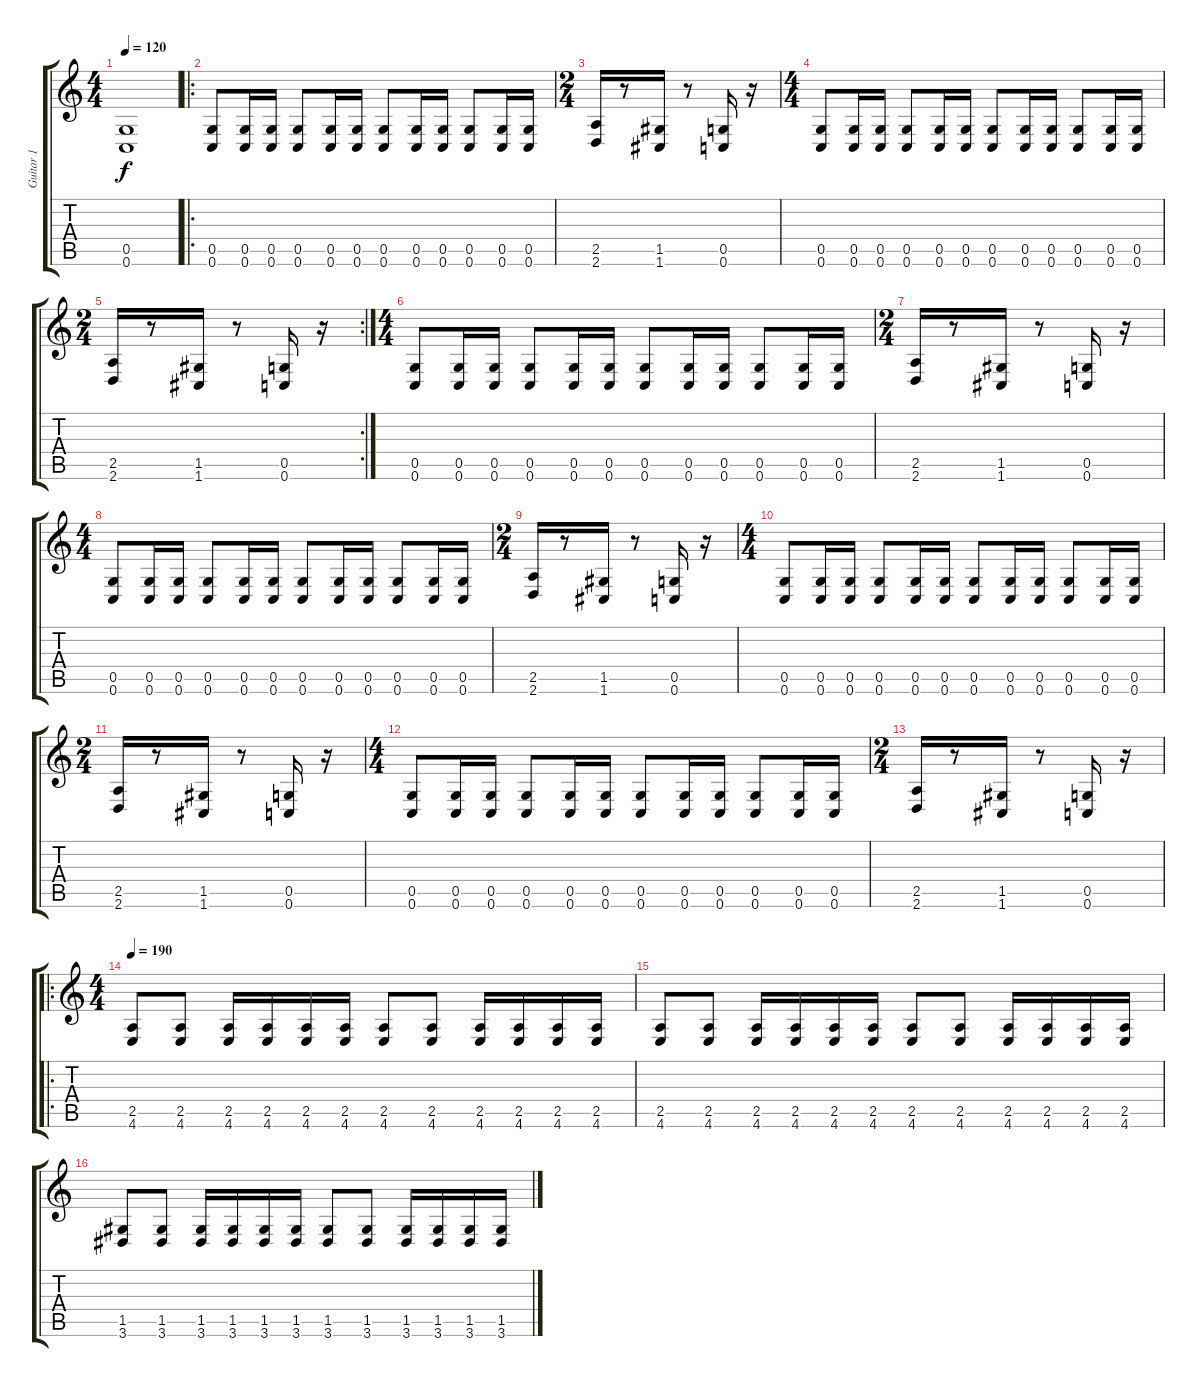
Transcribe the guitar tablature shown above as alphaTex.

\track ("Guitar 1" "Guitar 1") {instrument overdrivenguitar}
\staff {score tabs}
\tuning (D4 A3 F3 C3 G2 C2) {hide}
\ts (4 4)
\tempo 120
\clef g2
\ks c
(0.5 0.6).1{dy f} |
\ro
(0.5 0.6).8 (0.5 0.6).16 (0.5 0.6).16 (0.5 0.6).8 (0.5 0.6).16 (0.5 0.6).16 (0.5 0.6).8 (0.5 0.6).16 (0.5 0.6).16 (0.5 0.6).8 (0.5 0.6).16 (0.5 0.6).16 |
\ts (2 4)
(2.5 2.6).16 r.8 (1.5 1.6).16 r.8 (0.5 0.6).16 r.16 |
\ts (4 4)
(0.5 0.6).8 (0.5 0.6).16 (0.5 0.6).16 (0.5 0.6).8 (0.5 0.6).16 (0.5 0.6).16 (0.5 0.6).8 (0.5 0.6).16 (0.5 0.6).16 (0.5 0.6).8 (0.5 0.6).16 (0.5 0.6).16 |
\rc 2
\ts (2 4)
(2.5 2.6).16 r.8 (1.5 1.6).16 r.8 (0.5 0.6).16 r.16 |
\ts (4 4)
(0.5 0.6).8 (0.5 0.6).16 (0.5 0.6).16 (0.5 0.6).8 (0.5 0.6).16 (0.5 0.6).16 (0.5 0.6).8 (0.5 0.6).16 (0.5 0.6).16 (0.5 0.6).8 (0.5 0.6).16 (0.5 0.6).16 |
\ts (2 4)
(2.5 2.6).16 r.8 (1.5 1.6).16 r.8 (0.5 0.6).16 r.16 |
\ts (4 4)
(0.5 0.6).8 (0.5 0.6).16 (0.5 0.6).16 (0.5 0.6).8 (0.5 0.6).16 (0.5 0.6).16 (0.5 0.6).8 (0.5 0.6).16 (0.5 0.6).16 (0.5 0.6).8 (0.5 0.6).16 (0.5 0.6).16 |
\ts (2 4)
(2.5 2.6).16 r.8 (1.5 1.6).16 r.8 (0.5 0.6).16 r.16 |
\ts (4 4)
(0.5 0.6).8 (0.5 0.6).16 (0.5 0.6).16 (0.5 0.6).8 (0.5 0.6).16 (0.5 0.6).16 (0.5 0.6).8 (0.5 0.6).16 (0.5 0.6).16 (0.5 0.6).8 (0.5 0.6).16 (0.5 0.6).16 |
\ts (2 4)
(2.5 2.6).16 r.8 (1.5 1.6).16 r.8 (0.5 0.6).16 r.16 |
\ts (4 4)
(0.5 0.6).8 (0.5 0.6).16 (0.5 0.6).16 (0.5 0.6).8 (0.5 0.6).16 (0.5 0.6).16 (0.5 0.6).8 (0.5 0.6).16 (0.5 0.6).16 (0.5 0.6).8 (0.5 0.6).16 (0.5 0.6).16 |
\ts (2 4)
(2.5 2.6).16 r.8 (1.5 1.6).16 r.8 (0.5 0.6).16 r.16 |
\ro
\ts (4 4)
\tempo 190
(2.5 4.6).8 (2.5 4.6).8 (2.5 4.6).16 (2.5 4.6).16 (2.5 4.6).16 (2.5 4.6).16 (2.5 4.6).8 (2.5 4.6).8 (2.5 4.6).16 (2.5 4.6).16 (2.5 4.6).16 (2.5 4.6).16 |
(2.5 4.6).8 (2.5 4.6).8 (2.5 4.6).16 (2.5 4.6).16 (2.5 4.6).16 (2.5 4.6).16 (2.5 4.6).8 (2.5 4.6).8 (2.5 4.6).16 (2.5 4.6).16 (2.5 4.6).16 (2.5 4.6).16 |
(1.5 3.6).8 (1.5 3.6).8 (1.5 3.6).16 (1.5 3.6).16 (1.5 3.6).16 (1.5 3.6).16 (1.5 3.6).8 (1.5 3.6).8 (1.5 3.6).16 (1.5 3.6).16 (1.5 3.6).16 (1.5 3.6).16
